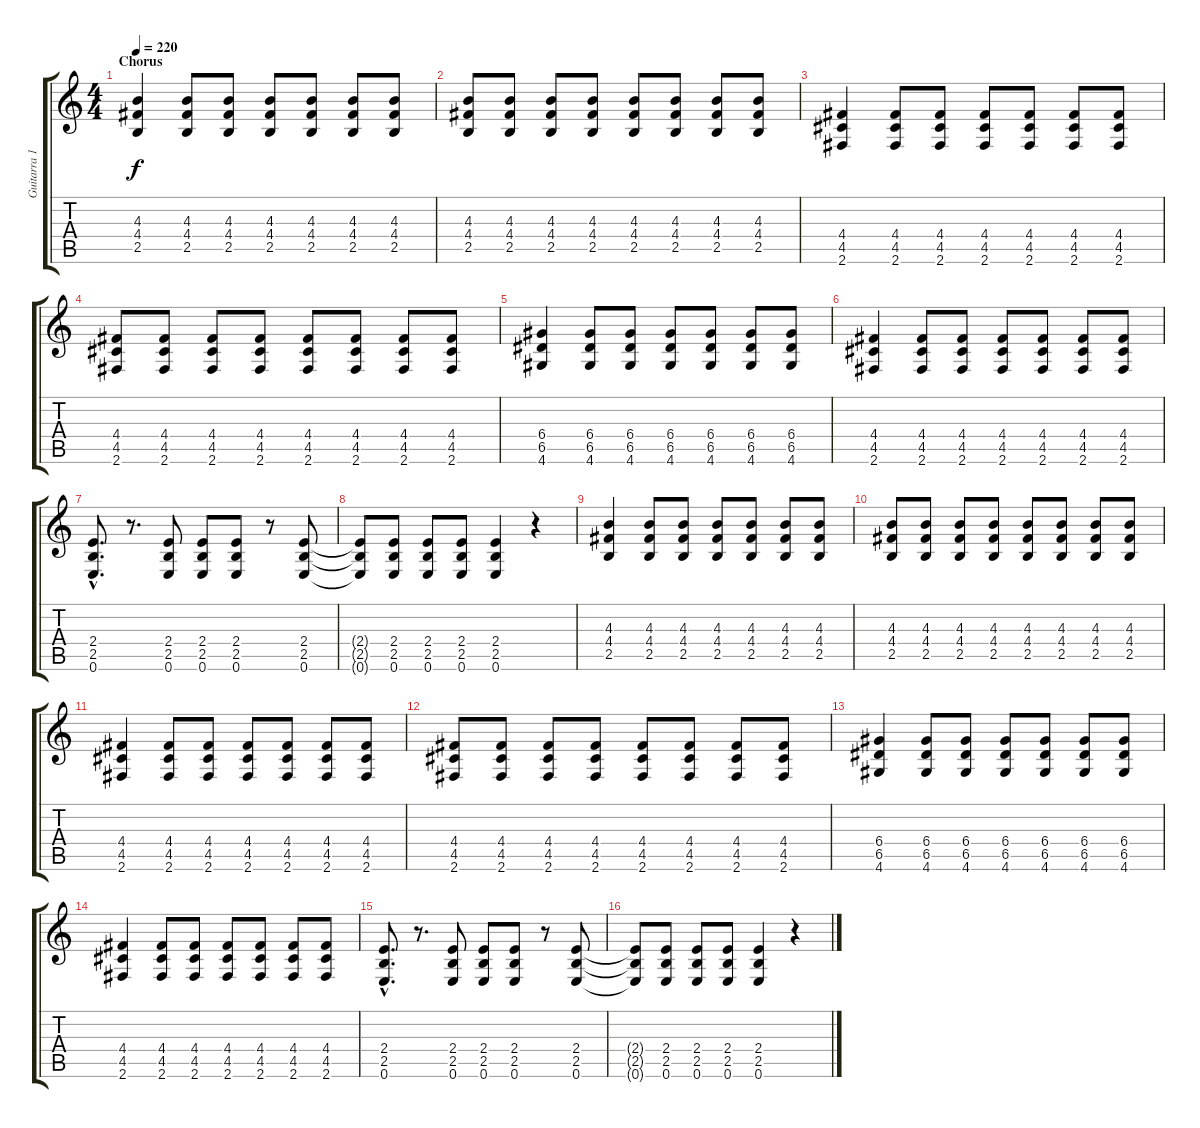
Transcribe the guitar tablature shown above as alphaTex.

\track ("Guitarra 1 - Mathias" "Guitarra 1") {instrument distortionguitar}
\staff {score tabs}
\tuning (E4 B3 G3 D3 A2 E2) {hide}
\ts (4 4)
\section ("" "Chorus")
\tempo 220
\clef g2
\ks c
(4.3 4.4 2.5).4{dy f} (4.3 4.4 2.5).8 (4.3 4.4 2.5).8 (4.3 4.4 2.5).8 (4.3 4.4 2.5).8 (4.3 4.4 2.5).8 (4.3 4.4 2.5).8 |
(4.3 4.4 2.5).8 (4.3 4.4 2.5).8 (4.3 4.4 2.5).8 (4.3 4.4 2.5).8 (4.3 4.4 2.5).8 (4.3 4.4 2.5).8 (4.3 4.4 2.5).8 (4.3 4.4 2.5).8 |
(4.4 4.5 2.6).4 (4.4 4.5 2.6).8 (4.4 4.5 2.6).8 (4.4 4.5 2.6).8 (4.4 4.5 2.6).8 (4.4 4.5 2.6).8 (4.4 4.5 2.6).8 |
(4.4 4.5 2.6).8 (4.4 4.5 2.6).8 (4.4 4.5 2.6).8 (4.4 4.5 2.6).8 (4.4 4.5 2.6).8 (4.4 4.5 2.6).8 (4.4 4.5 2.6).8 (4.4 4.5 2.6).8 |
(6.4 6.5 4.6).4 (6.4 6.5 4.6).8 (6.4 6.5 4.6).8 (6.4 6.5 4.6).8 (6.4 6.5 4.6).8 (6.4 6.5 4.6).8 (6.4 6.5 4.6).8 |
(4.4 4.5 2.6).4 (4.4 4.5 2.6).8 (4.4 4.5 2.6).8 (4.4 4.5 2.6).8 (4.4 4.5 2.6).8 (4.4 4.5 2.6).8 (4.4 4.5 2.6).8 |
(2.4{hac} 2.5{hac} 0.6{hac}).8{d} r.8{d} (2.4 2.5 0.6).8 (2.4 2.5 0.6).8 (2.4 2.5 0.6).8 r.8 (2.4 2.5 0.6).8 |
(2.4{t} 2.5{t} 0.6{t}).8 (2.4 2.5 0.6).8 (2.4 2.5 0.6).8 (2.4 2.5 0.6).8 (2.4 2.5 0.6).4 r.4 |
(4.3 4.4 2.5).4 (4.3 4.4 2.5).8 (4.3 4.4 2.5).8 (4.3 4.4 2.5).8 (4.3 4.4 2.5).8 (4.3 4.4 2.5).8 (4.3 4.4 2.5).8 |
(4.3 4.4 2.5).8 (4.3 4.4 2.5).8 (4.3 4.4 2.5).8 (4.3 4.4 2.5).8 (4.3 4.4 2.5).8 (4.3 4.4 2.5).8 (4.3 4.4 2.5).8 (4.3 4.4 2.5).8 |
(4.4 4.5 2.6).4 (4.4 4.5 2.6).8 (4.4 4.5 2.6).8 (4.4 4.5 2.6).8 (4.4 4.5 2.6).8 (4.4 4.5 2.6).8 (4.4 4.5 2.6).8 |
(4.4 4.5 2.6).8 (4.4 4.5 2.6).8 (4.4 4.5 2.6).8 (4.4 4.5 2.6).8 (4.4 4.5 2.6).8 (4.4 4.5 2.6).8 (4.4 4.5 2.6).8 (4.4 4.5 2.6).8 |
(6.4 6.5 4.6).4 (6.4 6.5 4.6).8 (6.4 6.5 4.6).8 (6.4 6.5 4.6).8 (6.4 6.5 4.6).8 (6.4 6.5 4.6).8 (6.4 6.5 4.6).8 |
(4.4 4.5 2.6).4 (4.4 4.5 2.6).8 (4.4 4.5 2.6).8 (4.4 4.5 2.6).8 (4.4 4.5 2.6).8 (4.4 4.5 2.6).8 (4.4 4.5 2.6).8 |
(2.4{hac} 2.5{hac} 0.6{hac}).8{d} r.8{d} (2.4 2.5 0.6).8 (2.4 2.5 0.6).8 (2.4 2.5 0.6).8 r.8 (2.4 2.5 0.6).8 |
(2.4{t} 2.5{t} 0.6{t}).8 (2.4 2.5 0.6).8 (2.4 2.5 0.6).8 (2.4 2.5 0.6).8 (2.4 2.5 0.6).4 r.4
